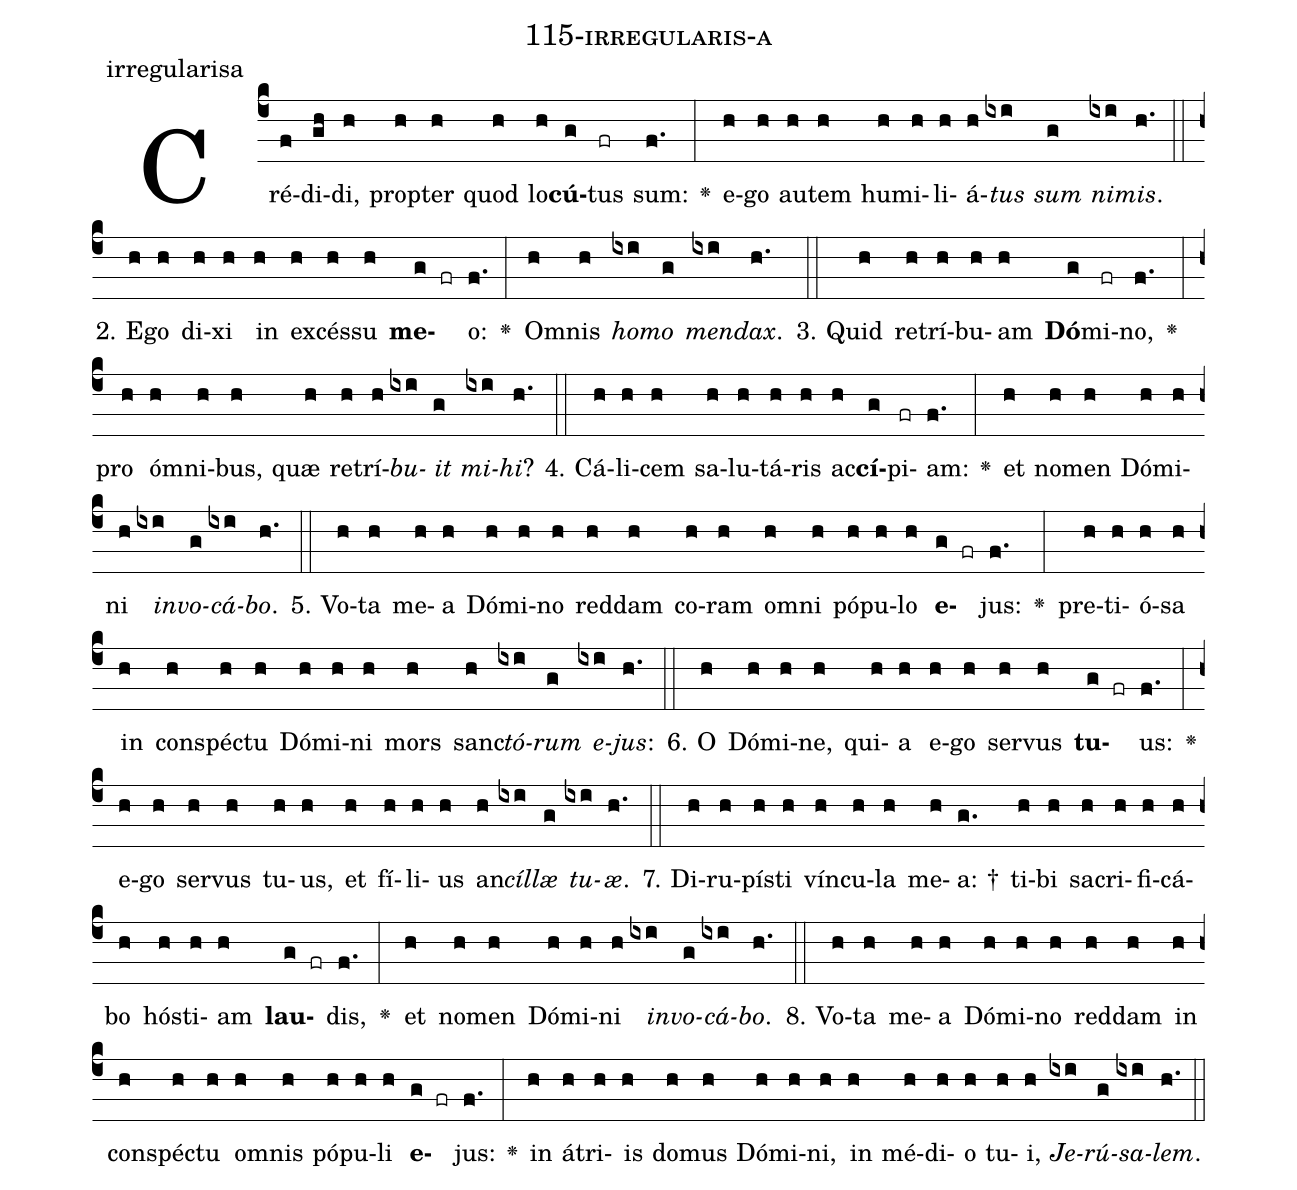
name: 115-irregularis-a;
annotation: irregularisa;
%%
(c4)Cré(f)di(gh)di,(h) prop(h)ter(h) quod(h) lo(h)<b>cú</b>(g)tus(fr) sum:(f.) <v>\greheightstar</v>(:) e(h)go(h) au(h)tem(h) hu(h)mi(h)li(h)á(h)<i>tus</i>(ixi) <i>sum</i>(g) <i>ni</i>(ixi)<i>mis</i>.(h.) (::)
2. E(h)go(h) di(h)xi(h) in(h) ex(h)cés(h)su(h) <b>me</b>(g fr)o:(f.) <v>\greheightstar</v>(:) Om(h)nis(h) <i>ho</i>(ixi)<i>mo</i>(g) <i>men</i>(ixi)<i>dax</i>.(h.) (::)
3. Quid(h) re(h)trí(h)bu(h)am(h) <b>Dó</b>(g)mi(fr)no,(f.) <v>\greheightstar</v>(:) pro(h) óm(h)ni(h)bus,(h) quæ(h) re(h)trí(h)<i>bu</i>(ixi)<i>it</i>(g) <i>mi</i>(ixi)<i>hi</i>?(h.) (::)
4. Cá(h)li(h)cem(h) sa(h)lu(h)tá(h)ris(h) ac(h)<b>cí</b>(g)pi(fr)am:(f.) <v>\greheightstar</v>(:) et(h) no(h)men(h) Dó(h)mi(h)ni(h) <i>in</i>(ixi)<i>vo</i>(g)<i>cá</i>(ixi)<i>bo</i>.(h.) (::)
5. Vo(h)ta(h) me(h)a(h) Dó(h)mi(h)no(h) red(h)dam(h) co(h)ram(h) om(h)ni(h) pó(h)pu(h)lo(h) <b>e</b>(g fr)jus:(f.) <v>\greheightstar</v>(:) pre(h)ti(h)ó(h)sa(h) in(h) con(h)spéc(h)tu(h) Dó(h)mi(h)ni(h) mors(h) sanc(h)<i>tó</i>(ixi)<i>rum</i>(g) <i>e</i>(ixi)<i>jus</i>:(h.) (::)
6. O(h) Dó(h)mi(h)ne,(h) qui(h)a(h) e(h)go(h) ser(h)vus(h) <b>tu</b>(g fr)us:(f.) <v>\greheightstar</v>(:) e(h)go(h) ser(h)vus(h) tu(h)us,(h) et(h) fí(h)li(h)us(h) an(h)<i>cíl</i>(ixi)<i>læ</i>(g) <i>tu</i>(ixi)<i>æ</i>.(h.) (::)
7. Di(h)ru(h)pís(h)ti(h) vín(h)cu(h)la(h) me(h)a: †(g.) ti(h)bi(h) sa(h)cri(h)fi(h)cá(h)bo(h) hós(h)ti(h)am(h) <b>lau</b>(g fr)dis,(f.) <v>\greheightstar</v>(:) et(h) no(h)men(h) Dó(h)mi(h)ni(h) <i>in</i>(ixi)<i>vo</i>(g)<i>cá</i>(ixi)<i>bo</i>.(h.) (::)
8. Vo(h)ta(h) me(h)a(h) Dó(h)mi(h)no(h) red(h)dam(h) in(h) con(h)spéc(h)tu(h) om(h)nis(h) pó(h)pu(h)li(h) <b>e</b>(g fr)jus:(f.) <v>\greheightstar</v>(:) in(h) á(h)tri(h)is(h) do(h)mus(h) Dó(h)mi(h)ni,(h) in(h) mé(h)di(h)o(h) tu(h)i,(h) <i>Je</i>(ixi)<i>rú</i>(g)<i>sa</i>(ixi)<i>lem</i>.(h.) (::)
